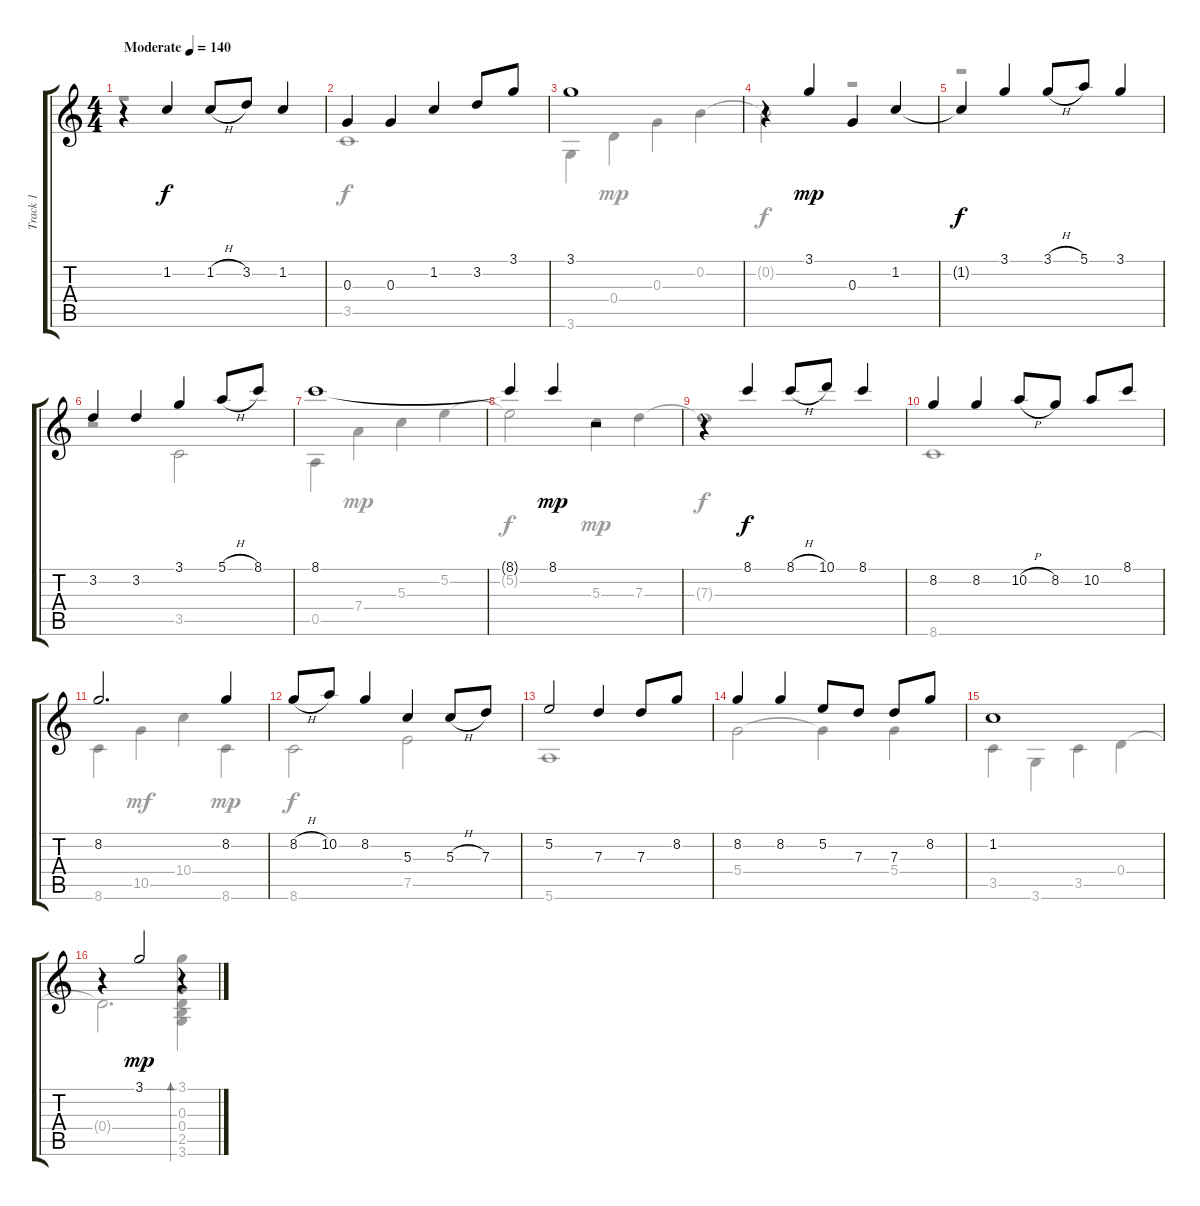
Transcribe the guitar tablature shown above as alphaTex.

\track ("Track 1" "Track 1") {instrument acousticguitarsteel}
\staff {score tabs}
\tuning (E4 B3 G3 D3 A2 E2) {hide}
\voice
\ts (4 4)
\tempo (140 "Moderate")
\clef g2
\ks c
r.4{dy f instrument acousticguitarsteel} 1.2.4 1.2{h}.8 3.2.8 1.2.4 |
0.3.4 0.3.4 1.2.4 3.2.8 3.1.8 |
3.1.1 |
r.4 3.1.4{dy mp} 0.3.4 1.2.4 |
1.2{t}.4{dy f} 3.1.4 3.1{h}.8 5.1.8 3.1.4 |
3.2.4 3.2.4 3.1.4 5.1{h}.8 8.1.8 |
8.1.1 |
8.1{t}.4 8.1.4{dy mp} r.2 |
r.4 8.1.4{dy f} 8.1{h}.8 10.1.8 8.1.4 |
8.2.4 8.2.4 10.2{h}.8 8.2.8 10.2.8 8.1.8 |
8.2.2{d} 8.2.4 |
8.2{h}.8 10.2.8 8.2.4 5.3.4 5.3{h}.8 7.3.8 |
5.2.2 7.3.4 7.3.8 8.2.8 |
8.2.4 8.2.4 5.2.8 7.3.8 7.3.8 8.2.8 |
1.2.1 |
r.4 3.1.2{dy mp} r.4
\voice
\clef g2
\ottava regular
\simile none
\ks c
r.1{dy f} |
3.5.1 |
3.6.4 0.4.4{dy mp} 0.3.4 0.2.4 |
0.2{t}.2{dy f} r.2 |
r.1 |
r.2 3.5.2 |
0.5.4 7.4.4{dy mp} 5.3.4 5.2.4 |
5.2{t}.2{dy f} 5.3.4{dy mp} 7.3.4 |
7.3{t}.1{dy f} |
8.6.1 |
8.6.4 10.5.4{dy mf} 10.4.4 8.6.4{dy mp} |
8.6.2{dy f} 7.5.2 |
5.6.1 |
5.4.2 5.4{t}.4 5.4.4 |
3.5.4 3.6.4 3.5.4 0.4.4 |
0.4{t}.2{d} (3.1 0.3 0.4 2.5 3.6).4{bd 480}
